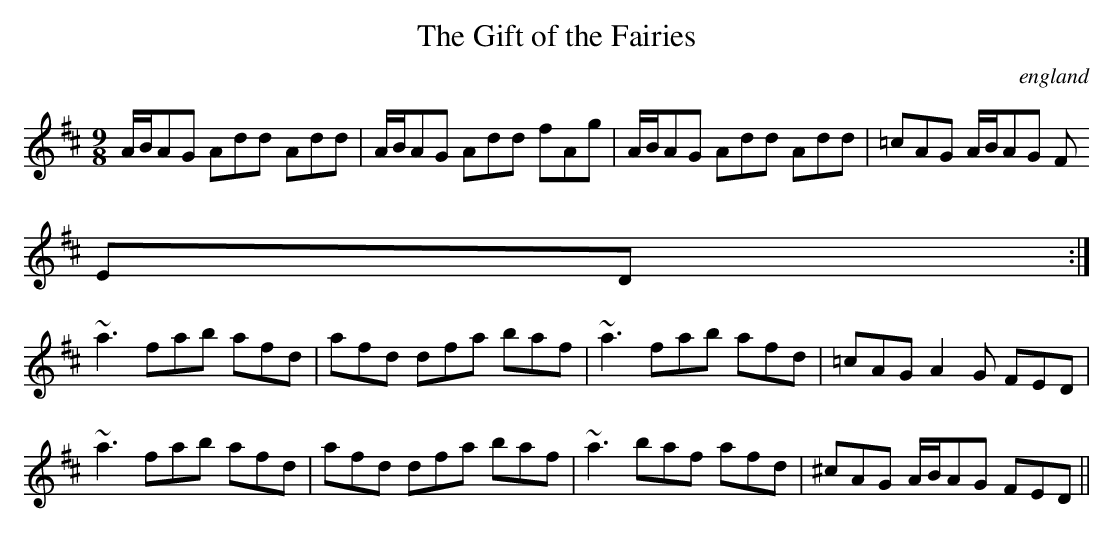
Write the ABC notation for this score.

X:1
T:Gift of the Fairies, The
O:england
M:9/8
L:1/8
K:D
A/2B/2AG Add Add | A/2B/2AG Add fAg | A/2B/2AG Add Add | =cAG A/2B/2AG F
ED :|
~a3 fab afd | afd dfa baf | ~a3 fab afd | =cAG A2G FED |
~a3 fab afd | afd dfa baf | ~a3 baf afd |^cAG A/2B/2AG FED ||
